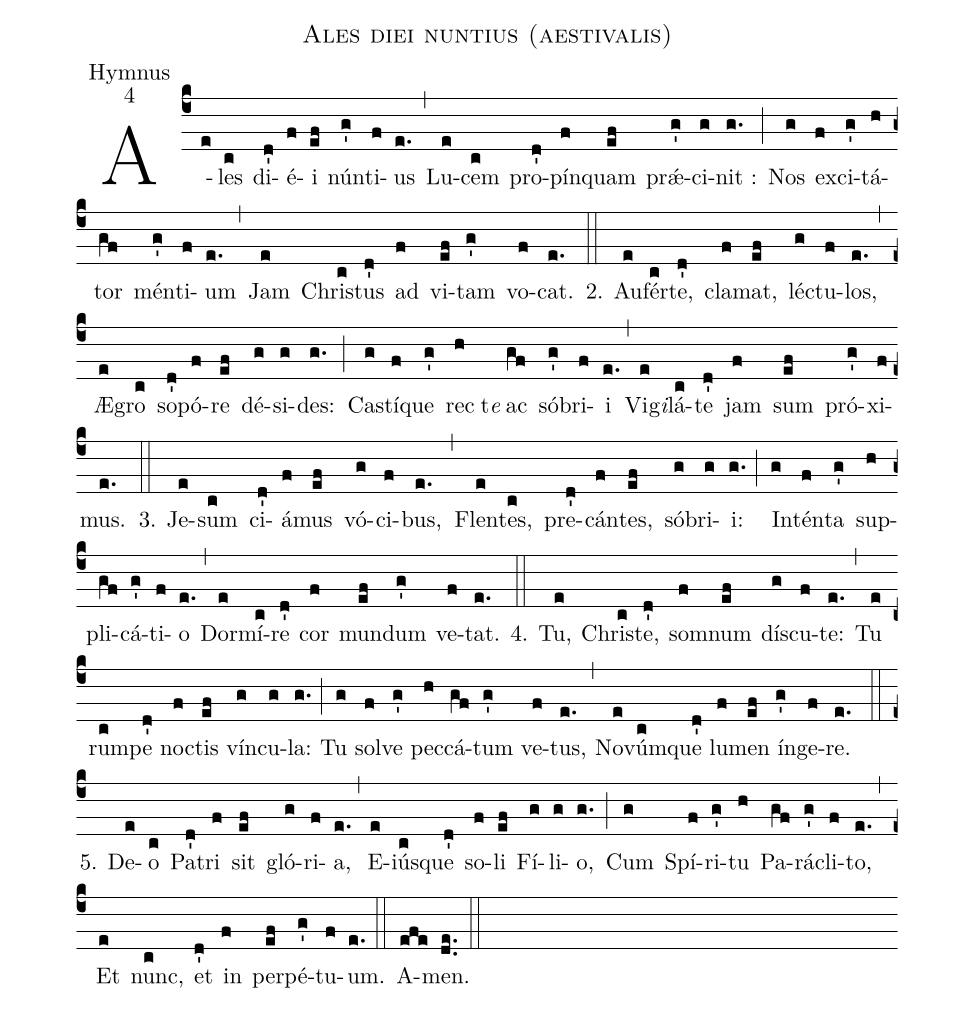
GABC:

name:Ales diei nuntius (aestivalis);
office-part:Hymnus;
mode:4;
%%
(c4)A(e)les(c) di(d')é(f)i(ef) nún(g')ti(f)us(e.) (,)Lu(e)cem(c) pro(d')pín(f)quam(ef) prǽ(g')ci(g)nit :(g.) (;)Nos(g) ex(f)ci(g')tá(h)tor(gf) mén(g')ti(f)um(e.) (,)Jam(e) Chris(c)tus(d') ad(f) vi(ef)tam(g') vo(f)cat.(e.) (::)
2. Au(e)fér(c)te,(d') cla(f)mat,(ef) léc(g)tu(f)los,(e.) (,)
Æ(e)gro(c) so(d')pó(f)re(ef) dé(g)si(g)des:(g.) (;)
Cas(g)tí(f)que(g') rec(h)t<i>e</i>() ac(gf) só(g')bri(f)i(e.) (,)
Vi(e)g<i>i</i>()lá(c)te(d') jam(f) sum(ef) pró(g')xi(f)mus.(e.) (::)

3. Je(e)sum(c) ci(d')á(f)mus(ef) vó(g)ci(f)bus,(e.) (,)
Flen(e)tes,(c) pre(d')cán(f)tes,(ef) só(g)bri(g)i:(g.) (;)
In(g)tén(f)ta(g') sup(h)pli(gf)cá(g')ti(f)o(e.) (,)
Dor(e)mí(c)re(d') cor(f) mun(ef)dum(g') ve(f)tat.(e.) (::)

4. Tu,(e) Chris(c)te,(d') som(f)num(ef) dís(g)cu(f)te:(e.) (,)
Tu(e) rum(c)pe(d') noc(f)tis(ef) vín(g)cu(g)la:(g.) (;)
Tu(g) sol(f)ve(g') pec(h)cá(gf)tum(g') ve(f)tus,(e.) (,)
No(e)vúm(c)que(d') lu(f)men(ef) ín(g')ge(f)re.(e.) (::)

5. De(e)o(c) Pa(d')tri(f) sit(ef) gló(g)ri(f)a,(e.) (,)
E(e)iús(c)que(d') so(f)li(ef) Fí(g)li(g)o,(g.) (;)
Cum(g) Spí(f)ri(g')tu(h) Pa(gf)rá(g')cli(f)to,(e.) (,)
Et(e) nunc,(c) et(d') in(f) per(ef)pé(g')tu(f)um.(e.) (::)
A(efe)men.(de..) (::)
